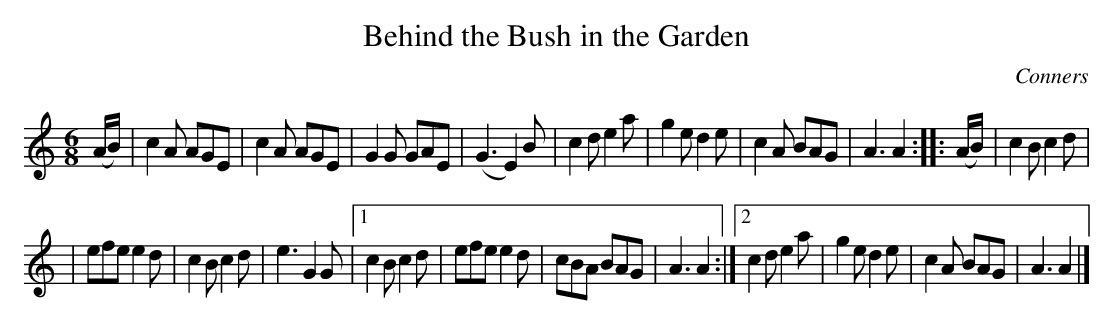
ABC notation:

X:1
T: Behind the Bush in the Garden
O: Conners
M: 6/8
L: 1/8
K: Am
(A/B/) \
| c2A AGE | c2A AGE | G2G GAE | (G3 E2)B \
| c2d e2a | g2e d2e | c2A BAG | A3 A2 :: (A/B/) | c2B c2d |
| efe e2d | c2B c2d | e3 G2G |\
[1 c2B c2d | efe e2d | cBA BAG | A3 A2 :|\
[2 c2d e2a | g2e d2e | c2A BAG | A3 A2 |]
